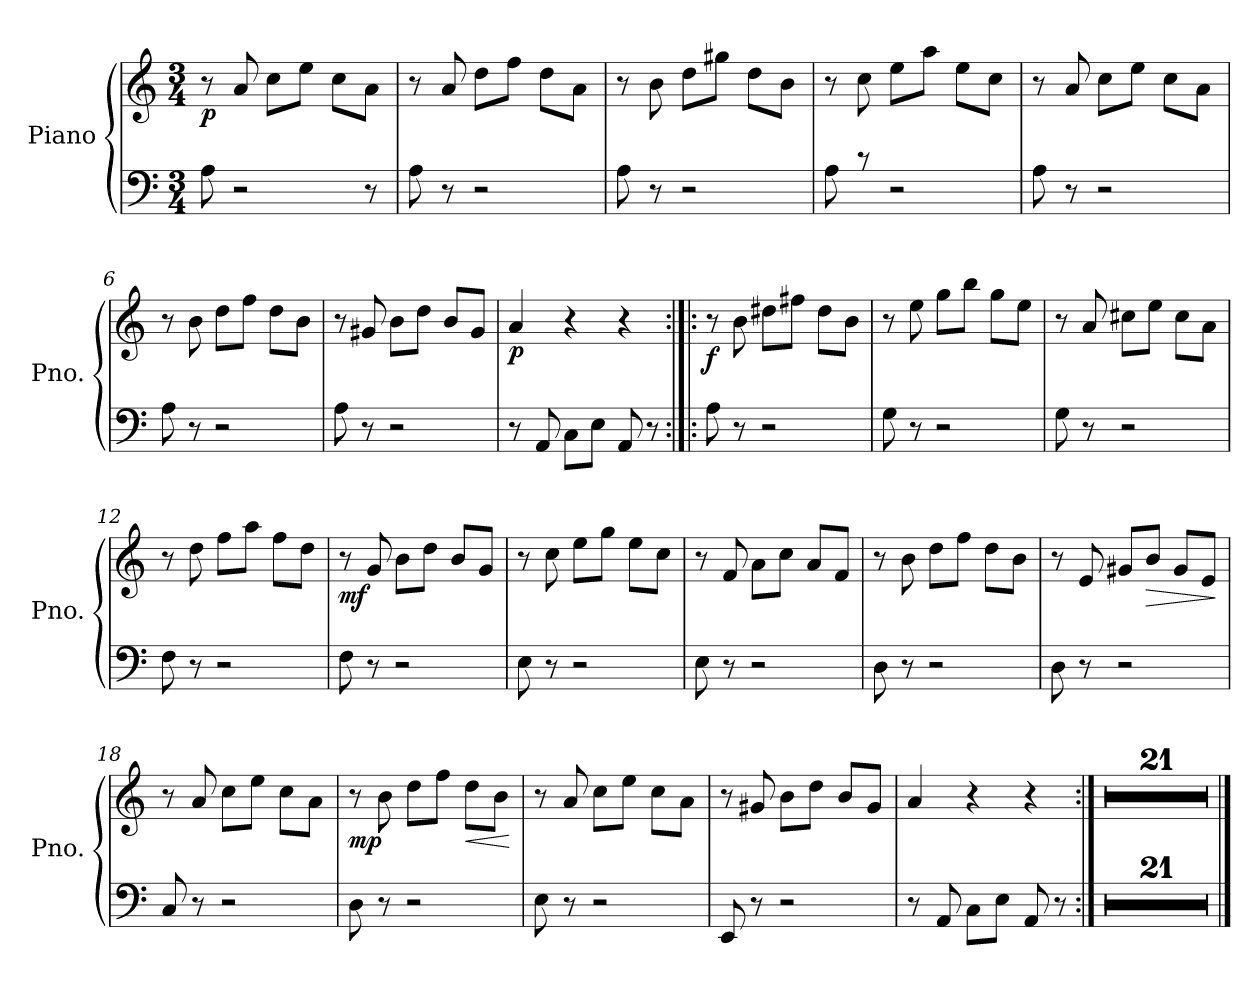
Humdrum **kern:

**kern	**kern	**dynam
*part1	*part1	*part1
*staff2	*staff1	*staff1/2
*I"Piano	*	*
*I'Pno.	*	*
*clefF4	*clefG2	*
*k[]	*k[]	*
*M3/4	*M3/4	*
=1	=1	=1
!	!	!LO:DY:b
8A\	8r	p
2r	8a/	.
.	8cc\L	.
.	8ee\J	.
.	8cc\L	.
8r	8a\J	.
=2	=2	=2
8A\	8r	.
8r	8a/	.
2r	8dd\L	.
.	8ff\J	.
.	8dd\L	.
.	8a\J	.
=3	=3	=3
8A\	8r	.
8r	8b\	.
2r	8dd\L	.
.	8gg#X\J	.
.	8dd\L	.
.	8b\J	.
=4	=4	=4
8A\	8r	.
8rc	8cc\	.
2r	8ee\L	.
.	8aa\J	.
.	8ee\L	.
.	8cc\J	.
=5	=5	=5
8A\	8r	.
8r	8a/	.
2r	8cc\L	.
.	8ee\J	.
.	8cc\L	.
.	8a\J	.
=6	=6	=6
8A\	8r	.
8r	8b\	.
2r	8dd\L	.
.	8ff\J	.
.	8dd\L	.
.	8b\J	.
!!LO:LB:g=z
=7	=7	=7
8A\	8r	.
8r	8g#X/	.
2r	8b\L	.
.	8dd\J	.
.	8b/L	.
.	8g#/J	.
=8	=8	=8
!	!	!LO:DY:b
8r	4a/	p
8AA/	.	.
8C\L	4r	.
8E\J	.	.
8AA/	4r	.
8r	.	.
=9:|!|:	=9:|!|:	=9:|!|:
!	!	!LO:DY:b
8A\	8r	f
8r	8b\	.
2r	8dd#X\L	.
.	8ff#X\J	.
.	8dd#\L	.
.	8b\J	.
=10	=10	=10
8G\	8r	.
8r	8ee\	.
2r	8gg\L	.
.	8bb\J	.
.	8gg\L	.
.	8ee\J	.
=11	=11	=11
8G\	8r	.
8r	8a/	.
2r	8cc#X\L	.
.	8ee\J	.
.	8cc#\L	.
.	8a\J	.
=12	=12	=12
8F\	8r	.
8r	8dd\	.
2r	8ff\L	.
.	8aa\J	.
.	8ff\L	.
.	8dd\J	.
!!LO:LB:g=z
=13	=13	=13
!	!	!LO:DY:b
8F\	8r	mf
8r	8g/	.
2r	8b\L	.
.	8dd\J	.
.	8b/L	.
.	8g/J	.
=14	=14	=14
8E\	8r	.
8r	8cc\	.
2r	8ee\L	.
.	8gg\J	.
.	8ee\L	.
.	8cc\J	.
=15	=15	=15
8E\	8r	.
8r	8f/	.
2r	8a\L	.
.	8cc\J	.
.	8a/L	.
.	8f/J	.
=16	=16	=16
8D\	8r	.
8r	8b\	.
2r	8dd\L	.
.	8ff\J	.
.	8dd\L	.
.	8b\J	.
=17	=17	=17
8D\	8r	.
8r	8e/	.
2r	8g#X/L	.
!	!	!LO:HP:b
.	8b/J	>
.	8g#/L	.
.	8e/J	.
.	.	]
=18	=18	=18
8C/	8r	.
8r	8a/	.
2r	8cc\L	.
.	8ee\J	.
.	8cc\L	.
.	8a\J	.
!!LO:LB:g=z
=19	=19	=19
!	!	!LO:DY:b
8D\	8r	mp
8r	8b\	.
2r	8dd\L	.
.	8ff\J	.
!	!	!LO:HP:b
.	8dd\L	<
.	8b\J	.
.	.	[
=20	=20	=20
8E\	8r	.
8r	8a/	.
2r	8cc\L	.
.	8ee\J	.
.	8cc\L	.
.	8a\J	.
=21	=21	=21
8EE/	8r	.
8r	8g#X/	.
2r	8b\L	.
.	8dd\J	.
.	8b/L	.
.	8g#/J	.
=22	=22	=22
8r	4a/	.
8AA/	.	.
8C\L	4r	.
8E\J	.	.
8AA/	4r	.
8r	.	.
=23:|!	=23:|!	=23:|!
2.r	2.r	.
=24	=24	=24
2.r	2.r	.
=25	=25	=25
2.r	2.r	.
=26	=26	=26
2.r	2.r	.
=27	=27	=27
2.r	2.r	.
=28	=28	=28
2.r	2.r	.
!!LO:LB:g=z
=29	=29	=29
2.r	2.r	.
=30	=30	=30
2.r	2.r	.
=31	=31	=31
2.r	2.r	.
=32	=32	=32
2.r	2.r	.
=33	=33	=33
2.r	2.r	.
=34	=34	=34
2.r	2.r	.
=35	=35	=35
2.r	2.r	.
=36	=36	=36
2.r	2.r	.
=37	=37	=37
2.r	2.r	.
=38	=38	=38
2.r	2.r	.
=39	=39	=39
2.r	2.r	.
=40	=40	=40
2.r	2.r	.
=41	=41	=41
2.r	2.r	.
=42	=42	=42
2.r	2.r	.
=43	=43	=43
2.r	2.r	.
==	==	==
*-	*-	*-
